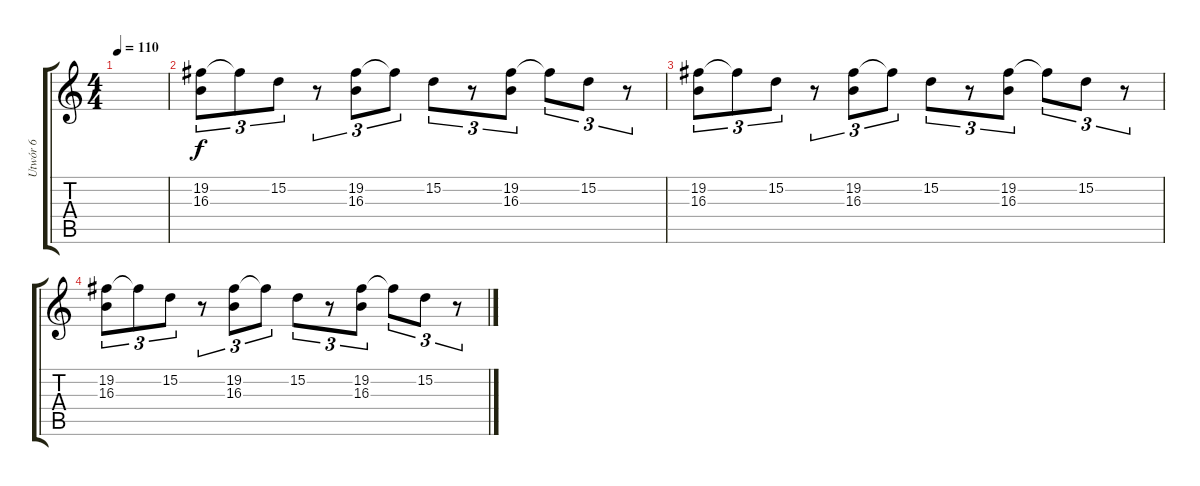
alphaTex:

\track ("Utwór 6" "Utwór 6") {instrument piccolo}
\staff {score tabs}
\tuning (E4 B3 G3 D3 A2 E2) {hide}
\ts (4 4)
\tempo 110
\clef g2
\ks c
|
(19.2 16.3).8{tu (3 2) volume 4} 19.2{t}.8{tu (3 2)} 15.2.8{tu (3 2)} r.8{tu (3 2)} (19.2 16.3).8{tu (3 2)} 19.2{t}.8{tu (3 2)} 15.2.8{tu (3 2)} r.8{tu (3 2)} (19.2 16.3).8{tu (3 2)} 19.2{t}.8{tu (3 2)} 15.2.8{tu (3 2)} r.8{tu (3 2)} |
(19.2 16.3).8{tu (3 2) volume 4} 19.2{t}.8{tu (3 2)} 15.2.8{tu (3 2)} r.8{tu (3 2)} (19.2 16.3).8{tu (3 2)} 19.2{t}.8{tu (3 2)} 15.2.8{tu (3 2)} r.8{tu (3 2)} (19.2 16.3).8{tu (3 2)} 19.2{t}.8{tu (3 2)} 15.2.8{tu (3 2)} r.8{tu (3 2)} |
(19.2 16.3).8{tu (3 2) volume 4} 19.2{t}.8{tu (3 2)} 15.2.8{tu (3 2)} r.8{tu (3 2)} (19.2 16.3).8{tu (3 2)} 19.2{t}.8{tu (3 2)} 15.2.8{tu (3 2)} r.8{tu (3 2)} (19.2 16.3).8{tu (3 2)} 19.2{t}.8{tu (3 2)} 15.2.8{tu (3 2)} r.8{tu (3 2)}
